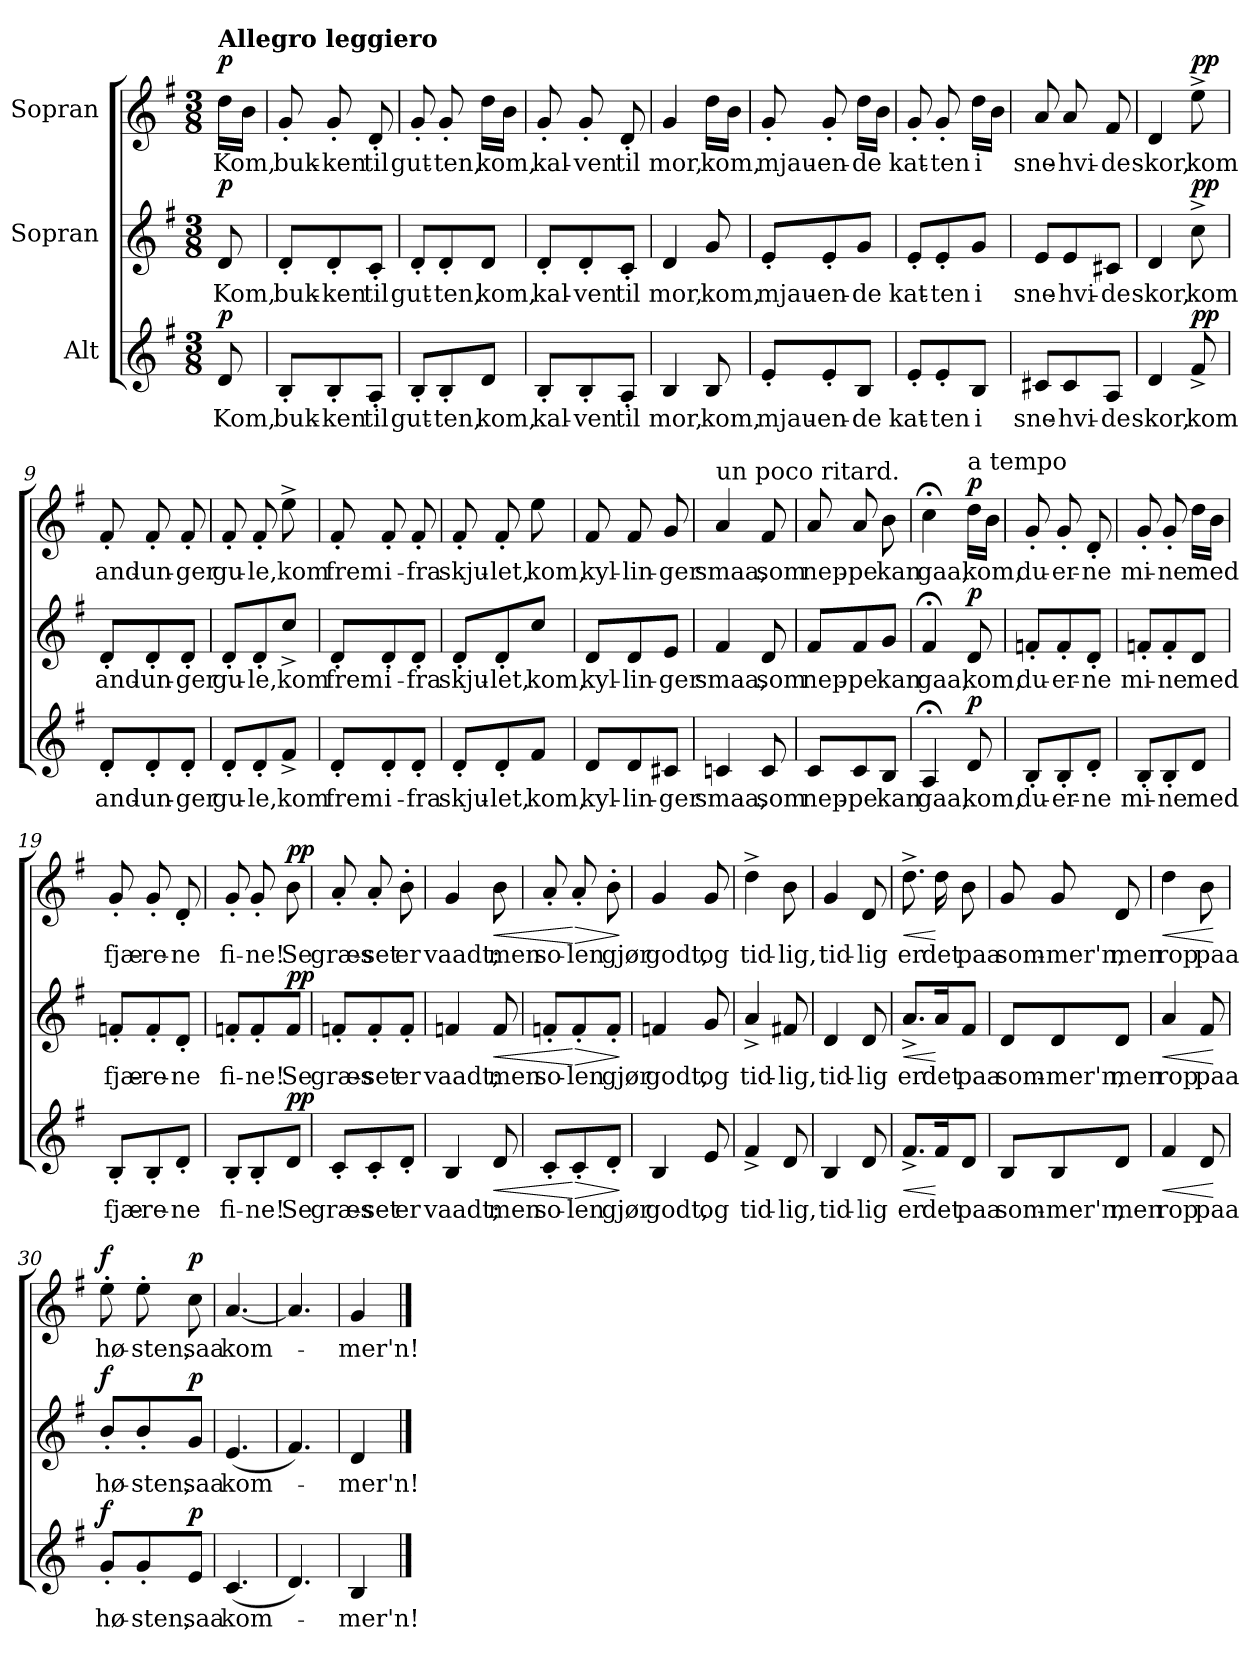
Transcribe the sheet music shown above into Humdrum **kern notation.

**kern	**text	**dynam	**kern	**text	**dynam	**kern	**text	**dynam
*part3	*part3	*part3	*part2	*part2	*part2	*part1	*part1	*part1
*staff3	*staff3	*staff3	*staff2	*staff2	*staff2	*staff1	*staff1	*staff1
*I"Alt	*	*	*I"Sopran	*	*	*I"Sopran	*	*
*clefG2	*	*	*clefG2	*	*	*clefG2	*	*
*k[f#]	*	*	*k[f#]	*	*	*k[f#]	*	*
*M3/8	*	*	*M3/8	*	*	*M3/8	*	*
=	=	=	=	=	=	=	=	=
!	!	!	!	!	!	!LO:TX:a:B:t=Allegro leggiero	!	!
!	!	!LO:DY:a	!	!	!LO:DY:a	!	!	!LO:DY:a
8d/	Kom,	p	8d/	Kom,	p	16dd\LL	Kom,	p
.	.	.	.	.	.	16b\JJ	.	.
=1	=1	=1	=1	=1	=1	=1	=1	=1
8B'/L	buk-	.	8d'/L	buk-	.	8g'/	buk-	.
8B'/	-ken	.	8d'/	-ken	.	8g'/	-ken	.
8A'/J	til	.	8c'/J	til	.	8d'/	til	.
=2	=2	=2	=2	=2	=2	=2	=2	=2
8B'/L	gut-	.	8d'/L	gut-	.	8g'/	gut-	.
8B'/	-ten,	.	8d'/	-ten,	.	8g'/	-ten,	.
8d/J	kom,	.	8d/J	kom,	.	16dd\LL	kom,	.
.	.	.	.	.	.	16b\JJ	.	.
=3	=3	=3	=3	=3	=3	=3	=3	=3
8B'/L	kal-	.	8d'/L	kal-	.	8g'/	kal-	.
8B'/	-ven	.	8d'/	-ven	.	8g'/	-ven	.
8A'/J	til	.	8c'/J	til	.	8d'/	til	.
=4	=4	=4	=4	=4	=4	=4	=4	=4
4B/	mor,	.	4d/	mor,	.	4g/	mor,	.
8B/	kom,	.	8g/	kom,	.	16dd\LL	kom,	.
.	.	.	.	.	.	16b\JJ	.	.
!!LO:LB:g=z
=5	=5	=5	=5	=5	=5	=5	=5	=5
8e'/L	mjau-	.	8e'/L	mjau-	.	8g'/	mjau-	.
8e'/	-en-	.	8e'/	-en-	.	8g'/	-en-	.
8B/J	-de	.	8g/J	-de	.	16dd\LL	-de	.
.	.	.	.	.	.	16b\JJ	.	.
=6	=6	=6	=6	=6	=6	=6	=6	=6
8e'/L	kat-	.	8e'/L	kat-	.	8g'/	kat-	.
8e'/	-ten	.	8e'/	-ten	.	8g'/	-ten	.
8B/J	i	.	8g/J	i	.	16dd\LL	i	.
.	.	.	.	.	.	16b\JJ	.	.
=7	=7	=7	=7	=7	=7	=7	=7	=7
8c#X/L	sne-	.	8e/L	sne-	.	8a/	sne-	.
8c#/	-hvi-	.	8e/	-hvi-	.	8a/	-hvi-	.
8A/J	-de	.	8c#X/J	-de	.	8f#/	-de	.
=8	=8	=8	=8	=8	=8	=8	=8	=8
4d/	skor,	.	4d/	skor,	.	4d/	skor,	.
!	!	!LO:DY:a	!	!	!LO:DY:a	!	!	!LO:DY:a
8f#^/	kom	pp	8cc^\	kom	pp	8ee^\	kom	pp
=9	=9	=9	=9	=9	=9	=9	=9	=9
8d'/L	and-	.	8d'/L	and-	.	8f#'/	and-	.
8d'/	-un-	.	8d'/	-un-	.	8f#'/	-un-	.
8d'/J	-ger	.	8d'/J	-ger	.	8f#'/	-ger	.
=10	=10	=10	=10	=10	=10	=10	=10	=10
8d'/L	gu-	.	8d'/L	gu-	.	8f#'/	gu-	.
8d'/	-le,	.	8d'/	-le,	.	8f#'/	-le,	.
8f#^/J	kom	.	8cc^/J	kom	.	8ee^\	kom	.
!!LO:LB:g=z
=11	=11	=11	=11	=11	=11	=11	=11	=11
8d'/L	frem	.	8d'/L	frem	.	8f#'/	frem	.
8d'/	i-	.	8d'/	i-	.	8f#'/	i-	.
8d'/J	-fra	.	8d'/J	-fra	.	8f#'/	-fra	.
=12	=12	=12	=12	=12	=12	=12	=12	=12
8d'/L	skju-	.	8d'/L	skju-	.	8f#'/	skju-	.
8d'/	-let,	.	8d'/	-let,	.	8f#'/	-let,	.
8f#/J	kom,	.	8cc/J	kom,	.	8ee\	kom,	.
=13	=13	=13	=13	=13	=13	=13	=13	=13
8d/L	kyl-	.	8d/L	kyl-	.	8f#/	kyl-	.
8d/	-lin-	.	8d/	-lin-	.	8f#/	-lin-	.
8c#X/J	-ger	.	8e/J	-ger	.	8g/	-ger	.
=14	=14	=14	=14	=14	=14	=14	=14	=14
!	!	!	!	!	!	!LO:TX:a:t=un poco ritard.	!	!
4cn/	smaa,	.	4f#/	smaa,	.	4a/	smaa,	.
8c/	som	.	8d/	som	.	8f#/	som	.
=15	=15	=15	=15	=15	=15	=15	=15	=15
8c/L	nep-	.	8f#/L	nep-	.	8a/	nep-	.
8c/	-pe	.	8f#/	-pe	.	8a/	-pe	.
8B/J	kan	.	8g/J	kan	.	8b\	kan	.
=16	=16	=16	=16	=16	=16	=16	=16	=16
4A;</	gaa,	.	4f#;</	gaa,	.	4cc;<\	gaa,	.
!	!	!	!	!	!	!LO:TX:a:t=a tempo	!	!
!	!	!LO:DY:a	!	!	!LO:DY:a	!	!	!LO:DY:a
8d/	kom,	p	8d/	kom,	p	16dd\LL	kom,	p
.	.	.	.	.	.	16b\JJ	.	.
!!LO:PB:g=z
=17	=17	=17	=17	=17	=17	=17	=17	=17
8B'/L	du-	.	8fn'/L	du-	.	8g'/	du-	.
8B'/	-er-	.	8f'/	-er-	.	8g'/	-er-	.
8d'/J	-ne	.	8d'/J	-ne	.	8d'/	-ne	.
=18	=18	=18	=18	=18	=18	=18	=18	=18
8B'/L	mi-	.	8fn'/L	mi-	.	8g'/	mi-	.
8B'/	-ne	.	8f'/	-ne	.	8g'/	-ne	.
8d/J	med	.	8d/J	med	.	16dd\LL	med	.
.	.	.	.	.	.	16b\JJ	.	.
=19	=19	=19	=19	=19	=19	=19	=19	=19
8B'/L	fjæ-	.	8fn'/L	fjæ-	.	8g'/	fjæ-	.
8B'/	-re-	.	8f'/	-re-	.	8g'/	-re-	.
8d'/J	-ne	.	8d'/J	-ne	.	8d'/	-ne	.
=20	=20	=20	=20	=20	=20	=20	=20	=20
8B'/L	fi-	.	8fn'/L	fi-	.	8g'/	fi-	.
8B'/	-ne!	.	8f'/	-ne!	.	8g'/	-ne!	.
!	!	!LO:DY:a	!	!	!LO:DY:a	!	!	!LO:DY:a
8d/J	Se	pp	8f/J	Se	pp	8b\	Se	pp
=21	=21	=21	=21	=21	=21	=21	=21	=21
8c'/L	græs-	.	8fn'/L	græs-	.	8a'/	græs-	.
8c'/	-set	.	8f'/	-set	.	8a'/	-set	.
8d'/J	er	.	8f'/J	er	.	8b'\	er	.
=22	=22	=22	=22	=22	=22	=22	=22	=22
4B/	vaadt;	.	4fn/	vaadt;	.	4g/	vaadt;	.
!	!	!LO:HP:b	!	!	!LO:HP:b	!	!	!LO:HP:b
8d/	men	<	8f/	men	<	8b\	men	<
!!LO:LB:g=z
=23	=23	=23	=23	=23	=23	=23	=23	=23
8c'/L	so-	.	8fn'/L	so-	.	8a'/	so-	.
!	!	!LO:HP:n=1:b	!	!	!LO:HP:n=1:b	!	!	!LO:HP:n=1:b
8c'/	-len	[ >	8f'/	-len	[ >	8a'/	-len	[ >
8d'/J	gjør	.	8f'/J	gjør	.	8b'\	gjør	.
.	.	]	.	.	]	.	.	]
=24	=24	=24	=24	=24	=24	=24	=24	=24
4B/	godt,	.	4fn/	godt,	.	4g/	godt,	.
8e/	og	.	8g/	og	.	8g/	og	.
=25	=25	=25	=25	=25	=25	=25	=25	=25
4f#^/	tid-	.	4a^/	tid-	.	4dd^\	tid-	.
8d/	-lig,	.	8f#X/	-lig,	.	8b\	-lig,	.
=26	=26	=26	=26	=26	=26	=26	=26	=26
4B/	tid-	.	4d/	tid-	.	4g/	tid-	.
8d/	-lig	.	8d/	-lig	.	8d/	-lig	.
=27	=27	=27	=27	=27	=27	=27	=27	=27
!	!	!LO:HP:b	!	!	!LO:HP:b	!	!	!LO:HP:b
8.f#^/L	er	<	8.a^/L	er	<	8.dd^\	er	<
16f#/K	det	[	16a/K	det	[	16dd\	det	[
8d/J	paa	.	8f#/J	paa	.	8b\	paa	.
=28	=28	=28	=28	=28	=28	=28	=28	=28
8B/L	som-	.	8d/L	som-	.	8g/	som-	.
8B/	-mer'n,	.	8d/	-mer'n,	.	8g/	-mer'n,	.
8d/J	men	.	8d/J	men	.	8d/	men	.
!!LO:LB:g=z
=29	=29	=29	=29	=29	=29	=29	=29	=29
!	!	!LO:HP:b	!	!	!LO:HP:b	!	!	!LO:HP:b
4f#/	rop	<	4a/	rop	<	4dd\	rop	<
8d/	paa	.	8f#/	paa	.	8b\	paa	.
.	.	[	.	.	[	.	.	[
=30	=30	=30	=30	=30	=30	=30	=30	=30
!	!	!LO:DY:a	!	!	!LO:DY:a	!	!	!LO:DY:a
8g'/L	hø-	f	8b'/L	hø-	f	8ee'\	hø-	f
8g'Z/	-sten,	.	8b'Z/	-sten,	.	8ee'Z\	-sten,	.
!	!	!LO:DY:a	!	!	!LO:DY:a	!	!	!LO:DY:a
8e/J	saa	p	8g/J	saa	p	8cc\	saa	p
=31	=31	=31	=31	=31	=31	=31	=31	=31
(4.c/	kom-	.	(4.e/	kom-	.	[4.a/	kom-	.
=32	=32	=32	=32	=32	=32	=32	=32	=32
4.d/)	.	.	4.f#/)	.	.	4.a/]	.	.
=33	=33	=33	=33	=33	=33	=33	=33	=33
4B/	-mer'n!	.	4d/	-mer'n!	.	4g/	-mer'n!	.
==	==	==	==	==	==	==	==	==
*-	*-	*-	*-	*-	*-	*-	*-	*-
